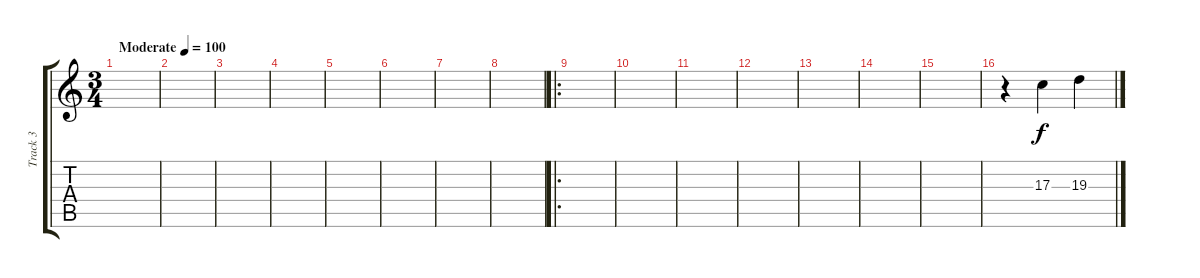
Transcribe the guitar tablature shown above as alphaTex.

\track ("Track 3" "Track 3") {instrument honkytonkpiano}
\staff {score tabs}
\tuning (E4 B3 G3 D3 A2 E2) {hide}
\ts (3 4)
\tempo (100 "Moderate")
\clef g2
\ks c
|
|
|
|
|
|
|
|
\ro
|
|
|
|
|
|
|
r.4 17.3.4 19.3.4
